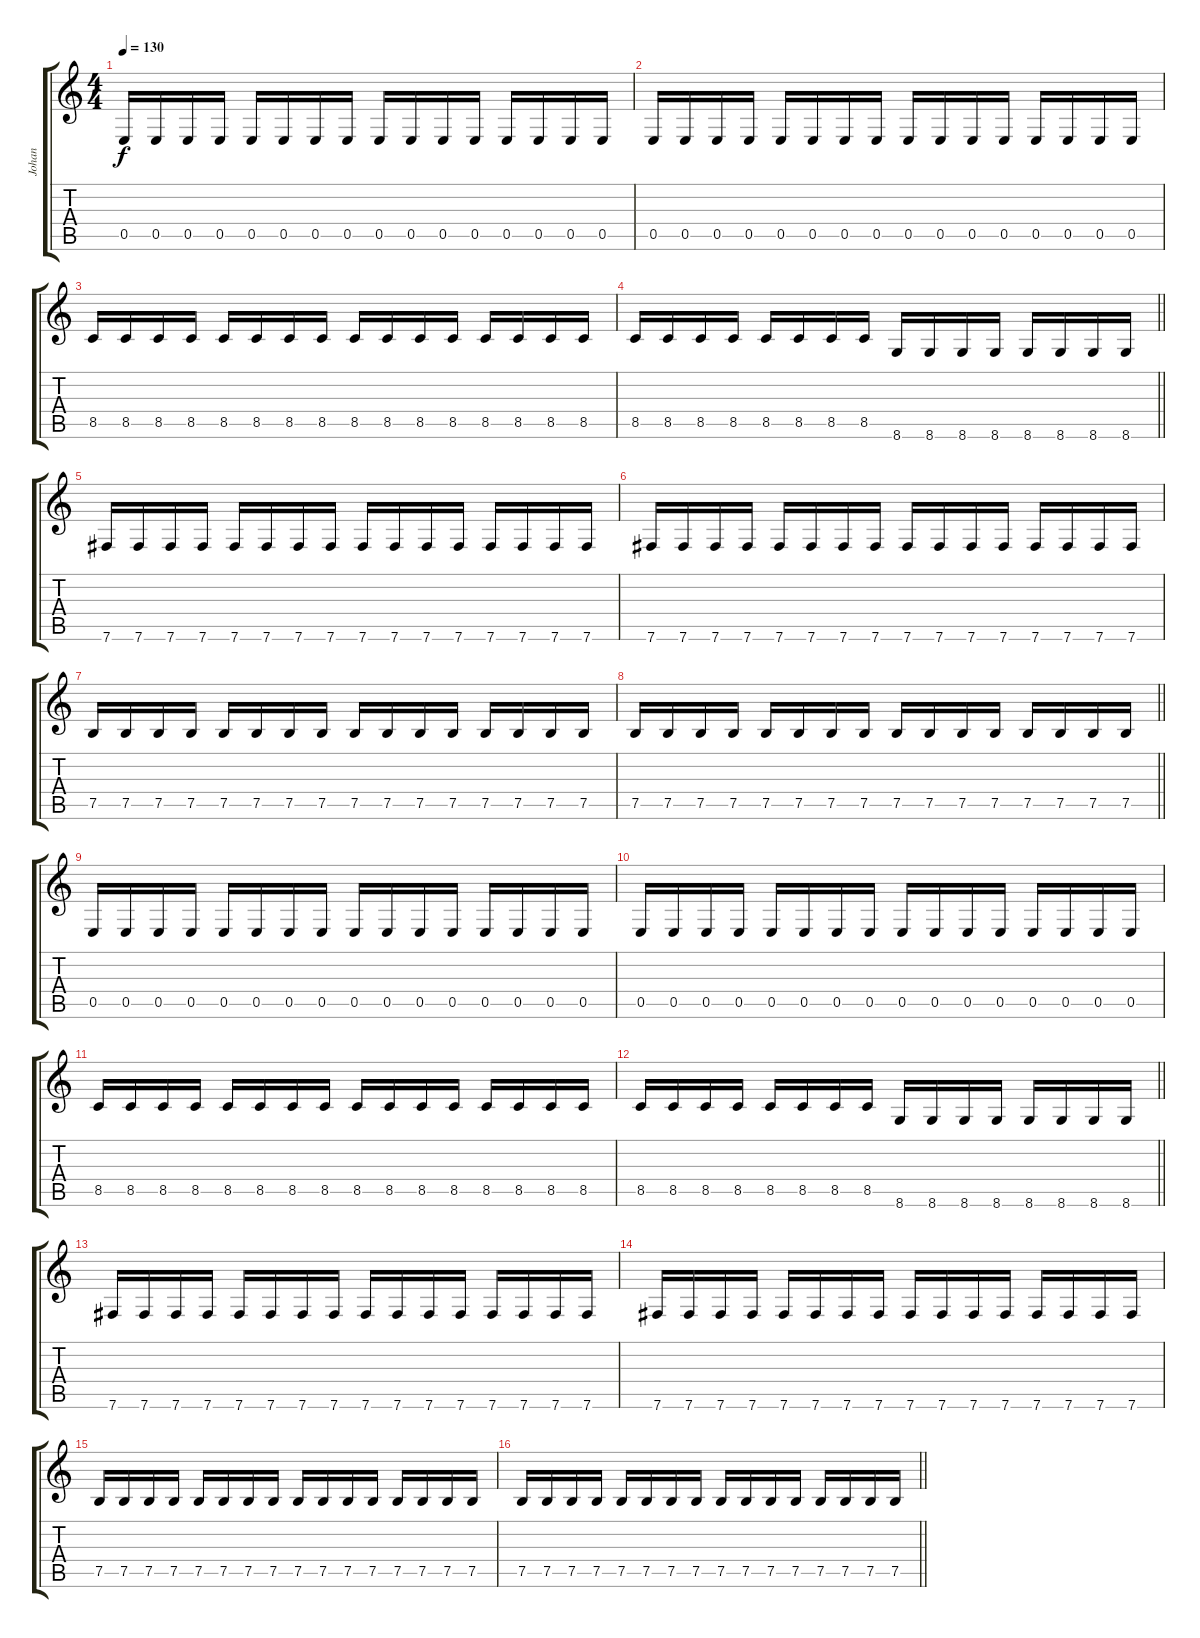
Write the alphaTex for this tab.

\track ("Johan" "Johan") {instrument distortionguitar}
\staff {score tabs}
\tuning (B3 Gb3 D3 A2 E2 B1) {hide}
\ts (4 4)
\section ("" "")
\tempo 130
\clef g2
\ks c
0.5.16{dy f} 0.5.16 0.5.16 0.5.16 0.5.16 0.5.16 0.5.16 0.5.16 0.5.16 0.5.16 0.5.16 0.5.16 0.5.16 0.5.16 0.5.16 0.5.16 |
0.5.16 0.5.16 0.5.16 0.5.16 0.5.16 0.5.16 0.5.16 0.5.16 0.5.16 0.5.16 0.5.16 0.5.16 0.5.16 0.5.16 0.5.16 0.5.16 |
8.5.16 8.5.16 8.5.16 8.5.16 8.5.16 8.5.16 8.5.16 8.5.16 8.5.16 8.5.16 8.5.16 8.5.16 8.5.16 8.5.16 8.5.16 8.5.16 |
\barLineRight lightlight
8.5.16 8.5.16 8.5.16 8.5.16 8.5.16 8.5.16 8.5.16 8.5.16 8.6.16 8.6.16 8.6.16 8.6.16 8.6.16 8.6.16 8.6.16 8.6.16 |
\section ("" "")
7.6.16 7.6.16 7.6.16 7.6.16 7.6.16 7.6.16 7.6.16 7.6.16 7.6.16 7.6.16 7.6.16 7.6.16 7.6.16 7.6.16 7.6.16 7.6.16 |
7.6.16 7.6.16 7.6.16 7.6.16 7.6.16 7.6.16 7.6.16 7.6.16 7.6.16 7.6.16 7.6.16 7.6.16 7.6.16 7.6.16 7.6.16 7.6.16 |
7.5.16 7.5.16 7.5.16 7.5.16 7.5.16 7.5.16 7.5.16 7.5.16 7.5.16 7.5.16 7.5.16 7.5.16 7.5.16 7.5.16 7.5.16 7.5.16 |
\barLineRight lightlight
7.5.16 7.5.16 7.5.16 7.5.16 7.5.16 7.5.16 7.5.16 7.5.16 7.5.16 7.5.16 7.5.16 7.5.16 7.5.16 7.5.16 7.5.16 7.5.16 |
\section ("" "")
0.5.16 0.5.16 0.5.16 0.5.16 0.5.16 0.5.16 0.5.16 0.5.16 0.5.16 0.5.16 0.5.16 0.5.16 0.5.16 0.5.16 0.5.16 0.5.16 |
0.5.16 0.5.16 0.5.16 0.5.16 0.5.16 0.5.16 0.5.16 0.5.16 0.5.16 0.5.16 0.5.16 0.5.16 0.5.16 0.5.16 0.5.16 0.5.16 |
8.5.16 8.5.16 8.5.16 8.5.16 8.5.16 8.5.16 8.5.16 8.5.16 8.5.16 8.5.16 8.5.16 8.5.16 8.5.16 8.5.16 8.5.16 8.5.16 |
\barLineRight lightlight
8.5.16 8.5.16 8.5.16 8.5.16 8.5.16 8.5.16 8.5.16 8.5.16 8.6.16 8.6.16 8.6.16 8.6.16 8.6.16 8.6.16 8.6.16 8.6.16 |
\section ("" "")
7.6.16 7.6.16 7.6.16 7.6.16 7.6.16 7.6.16 7.6.16 7.6.16 7.6.16 7.6.16 7.6.16 7.6.16 7.6.16 7.6.16 7.6.16 7.6.16 |
7.6.16 7.6.16 7.6.16 7.6.16 7.6.16 7.6.16 7.6.16 7.6.16 7.6.16 7.6.16 7.6.16 7.6.16 7.6.16 7.6.16 7.6.16 7.6.16 |
7.5.16 7.5.16 7.5.16 7.5.16 7.5.16 7.5.16 7.5.16 7.5.16 7.5.16 7.5.16 7.5.16 7.5.16 7.5.16 7.5.16 7.5.16 7.5.16 |
\barLineRight lightlight
7.5.16 7.5.16 7.5.16 7.5.16 7.5.16 7.5.16 7.5.16 7.5.16 7.5.16 7.5.16 7.5.16 7.5.16 7.5.16 7.5.16 7.5.16 7.5.16
